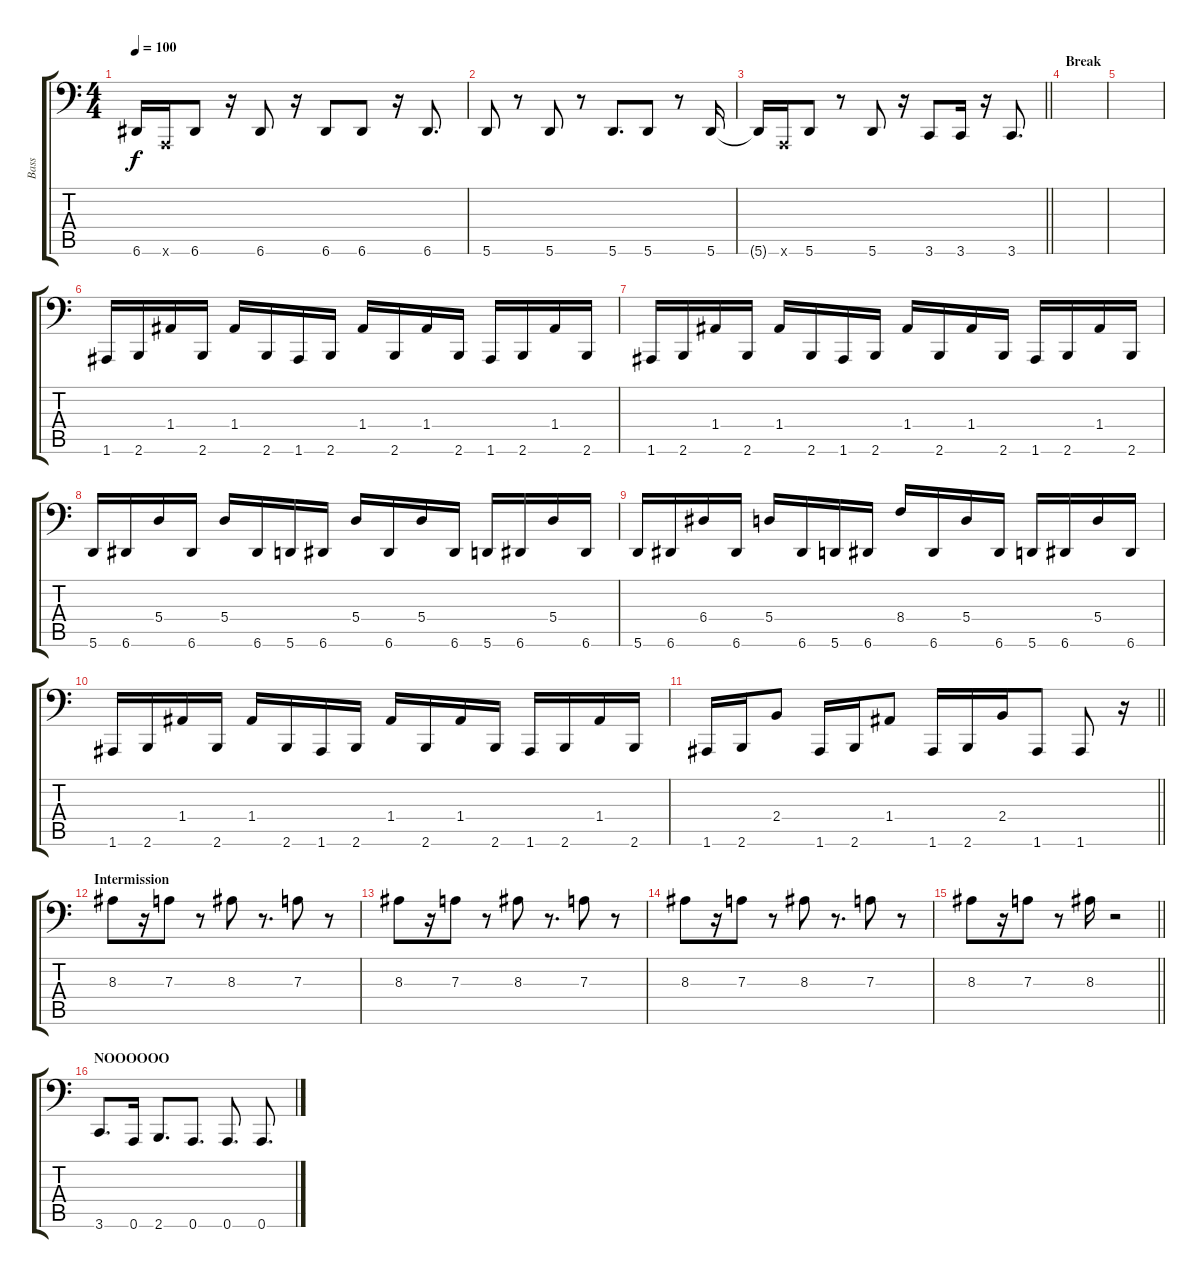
\track ("Bass" "Bass") {instrument electricbassfinger}
\staff {score tabs}
\tuning (C3 G2 D2 A1 E1 A0) {hide}
\ts (4 4)
\tempo 100
\clef f4
\ks c
6.6{t}.16{dy f} 0.6{x}.16 6.6.8 r.16 6.6.8 r.16 6.6.8 6.6.8 r.16 6.6.8{d} |
5.6.8 r.8 5.6.8 r.8 5.6.8{d} 5.6.8 r.8 5.6.16 |
\barLineRight lightlight
5.6{t}.16 0.6{x}.16 5.6.8 r.8 5.6.8 r.16 3.6.8 3.6.16 r.16 3.6.8{d} |
\section ("" "Break")
|
|
1.6.16 2.6.16 1.4.16 2.6.16 1.4.16 2.6.16 1.6.16 2.6.16 1.4.16 2.6.16 1.4.16 2.6.16 1.6.16 2.6.16 1.4.16 2.6.16 |
1.6.16 2.6.16 1.4.16 2.6.16 1.4.16 2.6.16 1.6.16 2.6.16 1.4.16 2.6.16 1.4.16 2.6.16 1.6.16 2.6.16 1.4.16 2.6.16 |
5.6.16 6.6.16 5.4.16 6.6.16 5.4.16 6.6.16 5.6.16 6.6.16 5.4.16 6.6.16 5.4.16 6.6.16 5.6.16 6.6.16 5.4.16 6.6.16 |
5.6.16 6.6.16 6.4.16 6.6.16 5.4.16 6.6.16 5.6.16 6.6.16 8.4.16 6.6.16 5.4.16 6.6.16 5.6.16 6.6.16 5.4.16 6.6.16 |
1.6.16 2.6.16 1.4.16 2.6.16 1.4.16 2.6.16 1.6.16 2.6.16 1.4.16 2.6.16 1.4.16 2.6.16 1.6.16 2.6.16 1.4.16 2.6.16 |
\barLineRight lightlight
1.6.16 2.6.16 2.4.8 1.6.16 2.6.16 1.4.8 1.6.16 2.6.16 2.4.16 1.6.8 1.6.8 r.16 |
\section ("" "Intermission")
8.3.8 r.16 7.3.8 r.8 8.3.8 r.8{d} 7.3.8 r.8 |
8.3.8 r.16 7.3.8 r.8 8.3.8 r.8{d} 7.3.8 r.8 |
8.3.8 r.16 7.3.8 r.8 8.3.8 r.8{d} 7.3.8 r.8 |
\barLineRight lightlight
8.3.8 r.16 7.3.8 r.8 8.3.16 r.2 |
\section ("" "NOOOOOO")
3.6.8{d} 0.6.16 2.6.8{d} 0.6.8{d} 0.6.8{d} 0.6.8{d}
